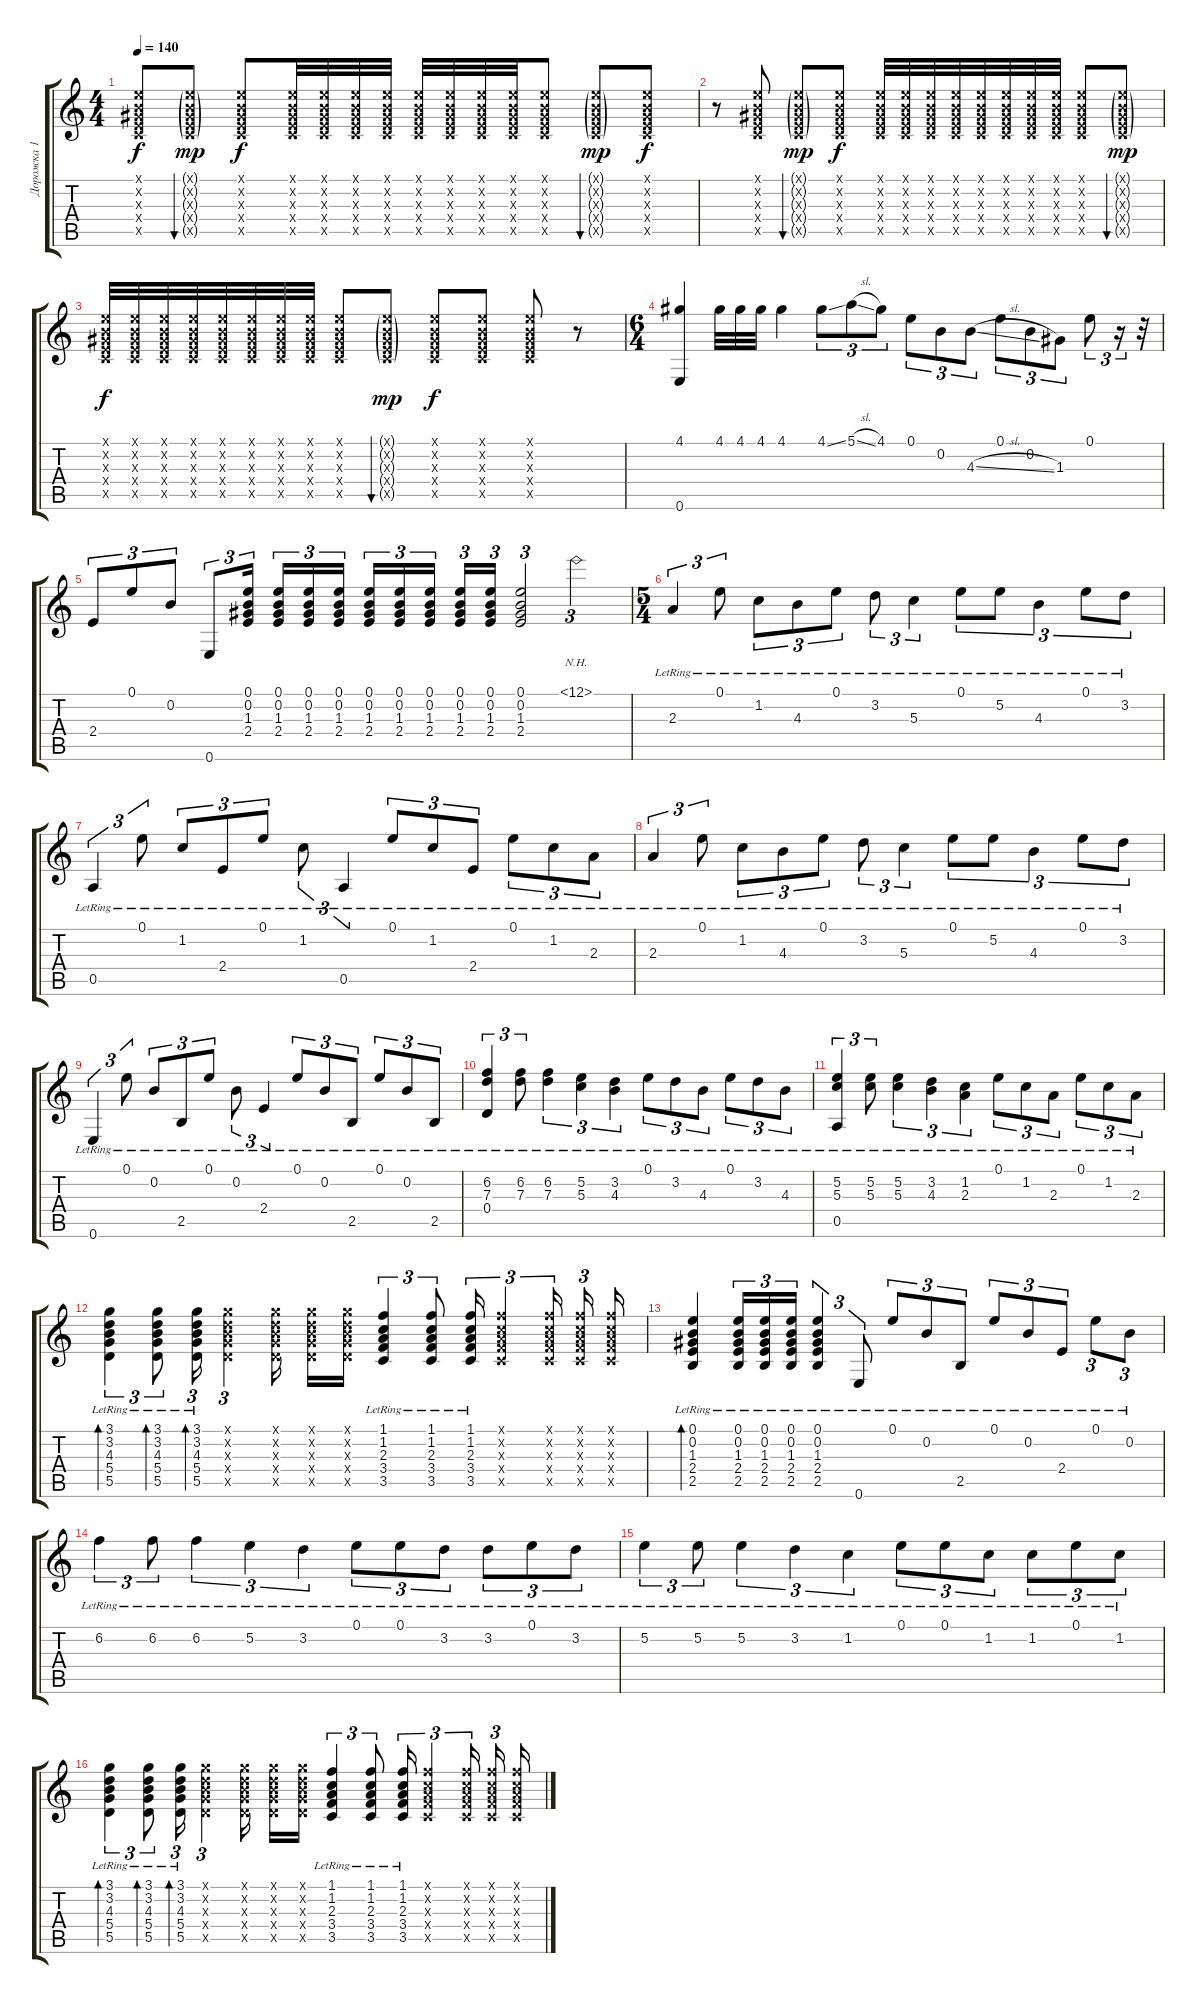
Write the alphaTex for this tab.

\track ("Дорожка 1" "Дорожка 1") {instrument acousticguitarnylon}
\staff {score tabs}
\tuning (E4 B3 G3 D3 A2 E2) {hide}
\ts (4 4)
\tempo 140
\clef g2
\ks c
(0.1{x} 0.2{x} 1.3{x} 2.4{x} 3.5{x}).8{dy f instrument acousticguitarnylon} (0.1{g x} 0.2{g x} 1.3{g x} 2.4{g x} 3.5{g x}).8{bu 120 dy mp} (0.1{x} 0.2{x} 1.3{x} 2.4{x} 3.5{x}).8{dy f} (0.1{x} 0.2{x} 1.3{x} 2.4{x} 3.5{x}).32 (0.1{x} 0.2{x} 1.3{x} 2.4{x} 3.5{x}).32 (0.1{x} 0.2{x} 1.3{x} 2.4{x} 3.5{x}).32 (0.1{x} 0.2{x} 1.3{x} 2.4{x} 3.5{x}).32 (0.1{x} 0.2{x} 1.3{x} 2.4{x} 3.5{x}).32 (0.1{x} 0.2{x} 1.3{x} 2.4{x} 3.5{x}).32 (0.1{x} 0.2{x} 1.3{x} 2.4{x} 3.5{x}).32 (0.1{x} 0.2{x} 1.3{x} 2.4{x} 3.5{x}).32 (0.1{x} 0.2{x} 1.3{x} 2.4{x} 3.5{x}).8 (0.1{g x} 0.2{g x} 1.3{g x} 2.4{g x} 3.5{g x}).8{bu 120 dy mp} (0.1{x} 0.2{x} 1.3{x} 2.4{x} 3.5{x}).8{dy f} |
r.8 (0.1{x} 0.2{x} 1.3{x} 2.4{x} 3.5{x}).8 (0.1{g x} 0.2{g x} 1.3{g x} 2.4{g x} 3.5{g x}).8{bu 120 dy mp} (0.1{x} 0.2{x} 1.3{x} 2.4{x} 3.5{x}).8{dy f} (0.1{x} 0.2{x} 1.3{x} 2.4{x} 3.5{x}).32 (0.1{x} 0.2{x} 1.3{x} 2.4{x} 3.5{x}).32 (0.1{x} 0.2{x} 1.3{x} 2.4{x} 3.5{x}).32 (0.1{x} 0.2{x} 1.3{x} 2.4{x} 3.5{x}).32 (0.1{x} 0.2{x} 1.3{x} 2.4{x} 3.5{x}).32 (0.1{x} 0.2{x} 1.3{x} 2.4{x} 3.5{x}).32 (0.1{x} 0.2{x} 1.3{x} 2.4{x} 3.5{x}).32 (0.1{x} 0.2{x} 1.3{x} 2.4{x} 3.5{x}).32 (0.1{x} 0.2{x} 1.3{x} 2.4{x} 3.5{x}).8 (0.1{g x} 0.2{g x} 1.3{g x} 2.4{g x} 3.5{g x}).8{bu 120 dy mp} |
(0.1{x} 0.2{x} 1.3{x} 2.4{x} 3.5{x}).32{dy f} (0.1{x} 0.2{x} 1.3{x} 2.4{x} 3.5{x}).32 (0.1{x} 0.2{x} 1.3{x} 2.4{x} 3.5{x}).32 (0.1{x} 0.2{x} 1.3{x} 2.4{x} 3.5{x}).32 (0.1{x} 0.2{x} 1.3{x} 2.4{x} 3.5{x}).32 (0.1{x} 0.2{x} 1.3{x} 2.4{x} 3.5{x}).32 (0.1{x} 0.2{x} 1.3{x} 2.4{x} 3.5{x}).32 (0.1{x} 0.2{x} 1.3{x} 2.4{x} 3.5{x}).32 (0.1{x} 0.2{x} 1.3{x} 2.4{x} 3.5{x}).8 (0.1{g x} 0.2{g x} 1.3{g x} 2.4{g x} 3.5{g x}).8{bu 120 dy mp} (0.1{x} 0.2{x} 1.3{x} 2.4{x} 3.5{x}).8{dy f} (0.1{x} 0.2{x} 1.3{x} 2.4{x} 3.5{x}).8 (0.1{x} 0.2{x} 1.3{x} 2.4{x} 3.5{x}).8 r.8 |
\ts (6 4)
(4.1 0.6).4 4.1.32 4.1.32 4.1.32 4.1.4 4.1{ss}.8{tu (3 2)} 5.1{sl}.8{tu (3 2)} 4.1.8{tu (3 2)} 0.1.8{tu (3 2)} 0.2.8{tu (3 2)} 4.3{sl}.8{tu (3 2)} 0.1.8{tu (3 2)} 0.2.8{tu (3 2)} 1.3.8{tu (3 2)} 0.1.8{tu (3 2)} r.16{tu (3 2)} r.32 |
2.4.8{tu (3 2)} 0.1.8{tu (3 2)} 0.2.8{tu (3 2)} 0.6.8{tu (3 2)} (0.1 0.2 1.3 2.4).16{tu (3 2)} (0.1 0.2 1.3 2.4).16{tu (3 2)} (0.1 0.2 1.3 2.4).16{tu (3 2)} (0.1 0.2 1.3 2.4).16{tu (3 2)} (0.1 0.2 1.3 2.4).16{tu (3 2)} (0.1 0.2 1.3 2.4).16{tu (3 2)} (0.1 0.2 1.3 2.4).16{tu (3 2)} (0.1 0.2 1.3 2.4).16{tu (3 2)} (0.1 0.2 1.3 2.4).16{tu (3 2)} (0.1 0.2 1.3 2.4).2{tu (3 2)} 12.1{nh}.2{tu (3 2)} |
\ts (5 4)
2.3{lr}.4{tu (3 2)} 0.1{lr}.8{tu (3 2)} 1.2{lr}.8{tu (3 2)} 4.3{lr}.8{tu (3 2)} 0.1{lr}.8{tu (3 2)} 3.2{lr}.8{tu (3 2)} 5.3{lr}.4{tu (3 2)} 0.1{lr}.8{tu (3 2)} 5.2{lr}.8{tu (3 2)} 4.3{lr}.4{tu (3 2)} 0.1{lr}.8{tu (3 2)} 3.2{lr}.8{tu (3 2)} |
0.5{lr}.4{tu (3 2)} 0.1{lr}.8{tu (3 2)} 1.2{lr}.8{tu (3 2)} 2.4{lr}.8{tu (3 2)} 0.1{lr}.8{tu (3 2)} 1.2{lr}.8{tu (3 2)} 0.5{lr}.4{tu (3 2)} 0.1{lr}.8{tu (3 2)} 1.2{lr}.8{tu (3 2)} 2.4{lr}.8{tu (3 2)} 0.1{lr}.8{tu (3 2)} 1.2{lr}.8{tu (3 2)} 2.3{lr}.8{tu (3 2)} |
2.3{lr}.4{tu (3 2)} 0.1{lr}.8{tu (3 2)} 1.2{lr}.8{tu (3 2)} 4.3{lr}.8{tu (3 2)} 0.1{lr}.8{tu (3 2)} 3.2{lr}.8{tu (3 2)} 5.3{lr}.4{tu (3 2)} 0.1{lr}.8{tu (3 2)} 5.2{lr}.8{tu (3 2)} 4.3{lr}.4{tu (3 2)} 0.1{lr}.8{tu (3 2)} 3.2{lr}.8{tu (3 2)} |
0.6{lr}.4{tu (3 2)} 0.1{lr}.8{tu (3 2)} 0.2{lr}.8{tu (3 2)} 2.5{lr}.8{tu (3 2)} 0.1{lr}.8{tu (3 2)} 0.2{lr}.8{tu (3 2)} 2.4{lr}.4{tu (3 2)} 0.1{lr}.8{tu (3 2)} 0.2{lr}.8{tu (3 2)} 2.5{lr}.8{tu (3 2)} 0.1{lr}.8{tu (3 2)} 0.2{lr}.8{tu (3 2)} 2.5{lr}.8{tu (3 2)} |
(6.2{lr} 7.3{lr} 0.4{lr}).4{tu (3 2)} (6.2{lr} 7.3{lr}).8{tu (3 2)} (6.2{lr} 7.3{lr}).4{tu (3 2)} (5.2{lr} 5.3{lr}).4{tu (3 2)} (3.2{lr} 4.3{lr}).4{tu (3 2)} 0.1{lr}.8{tu (3 2)} 3.2{lr}.8{tu (3 2)} 4.3{lr}.8{tu (3 2)} 0.1{lr}.8{tu (3 2)} 3.2{lr}.8{tu (3 2)} 4.3{lr}.8{tu (3 2)} |
(5.2{lr} 5.3{lr} 0.5{lr}).4{tu (3 2)} (5.2{lr} 5.3{lr}).8{tu (3 2)} (5.2{lr} 5.3{lr}).4{tu (3 2)} (3.2{lr} 4.3{lr}).4{tu (3 2)} (1.2{lr} 2.3{lr}).4{tu (3 2)} 0.1{lr}.8{tu (3 2)} 1.2{lr}.8{tu (3 2)} 2.3{lr}.8{tu (3 2)} 0.1{lr}.8{tu (3 2)} 1.2{lr}.8{tu (3 2)} 2.3{lr}.8{tu (3 2)} |
(3.1{lr} 3.2{lr} 4.3{lr} 5.4{lr} 5.5{lr}).4{tu (3 2) bd 60} (3.1{lr} 3.2{lr} 4.3{lr} 5.4{lr} 5.5{lr}).8{tu (3 2) bd 60} (3.1{lr} 3.2{lr} 4.3{lr} 5.4{lr} 5.5{lr}).16{tu (3 2) bd 60} (3.1{x} 3.2{x} 4.3{x} 5.4{x} 5.5{x}).4{tu (3 2)} (3.1{x} 3.2{x} 4.3{x} 5.4{x} 5.5{x}).16 (3.1{x} 3.2{x} 4.3{x} 5.4{x} 5.5{x}).16 (3.1{x} 3.2{x} 4.3{x} 5.4{x} 5.5{x}).16 (1.1{lr} 1.2{lr} 2.3{lr} 3.4{lr} 3.5{lr}).4{tu (3 2)} (1.1{lr} 1.2{lr} 2.3{lr} 3.4{lr} 3.5{lr}).8{tu (3 2)} (1.1{lr} 1.2{lr} 2.3{lr} 3.4{lr} 3.5{lr}).16{tu (3 2)} (1.1{x} 1.2{x} 2.3{x} 3.4{x} 3.5{x}).4{tu (3 2)} (1.1{x} 1.2{x} 2.3{x} 3.4{x} 3.5{x}).16{tu (3 2)} (1.1{x} 1.2{x} 2.3{x} 3.4{x} 3.5{x}).16{tu (3 2)} (1.1{x} 1.2{x} 2.3{x} 3.4{x} 3.5{x}).16 |
(0.1{lr} 0.2{lr} 1.3{lr} 2.4{lr} 2.5{lr}).4{bd 120} (0.1{lr} 0.2{lr} 1.3{lr} 2.4{lr} 2.5{lr}).16{tu (3 2)} (0.1{lr} 0.2{lr} 1.3{lr} 2.4{lr} 2.5{lr}).16{tu (3 2)} (0.1{lr} 0.2{lr} 1.3{lr} 2.4{lr} 2.5{lr}).16{tu (3 2)} (0.1{lr} 0.2{lr} 1.3{lr} 2.4{lr} 2.5{lr}).4{tu (3 2)} 0.6{lr}.8{tu (3 2)} 0.1{lr}.8{tu (3 2)} 0.2{lr}.8{tu (3 2)} 2.5{lr}.8{tu (3 2)} 0.1{lr}.8{tu (3 2)} 0.2{lr}.8{tu (3 2)} 2.4{lr}.8{tu (3 2)} 0.1{lr}.8{tu (3 2)} 0.2{lr}.8{tu (3 2)} |
6.2{lr}.4{tu (3 2)} 6.2{lr}.8{tu (3 2)} 6.2{lr}.4{tu (3 2)} 5.2{lr}.4{tu (3 2)} 3.2{lr}.4{tu (3 2)} 0.1{lr}.8{tu (3 2)} 0.1{lr}.8{tu (3 2)} 3.2{lr}.8{tu (3 2)} 3.2{lr}.8{tu (3 2)} 0.1{lr}.8{tu (3 2)} 3.2{lr}.8{tu (3 2)} |
5.2{lr}.4{tu (3 2)} 5.2{lr}.8{tu (3 2)} 5.2{lr}.4{tu (3 2)} 3.2{lr}.4{tu (3 2)} 1.2{lr}.4{tu (3 2)} 0.1{lr}.8{tu (3 2)} 0.1{lr}.8{tu (3 2)} 1.2{lr}.8{tu (3 2)} 1.2{lr}.8{tu (3 2)} 0.1{lr}.8{tu (3 2)} 1.2{lr}.8{tu (3 2)} |
(3.1{lr} 3.2{lr} 4.3{lr} 5.4{lr} 5.5{lr}).4{tu (3 2) bd 60} (3.1{lr} 3.2{lr} 4.3{lr} 5.4{lr} 5.5{lr}).8{tu (3 2) bd 60} (3.1{lr} 3.2{lr} 4.3{lr} 5.4{lr} 5.5{lr}).16{tu (3 2) bd 60} (3.1{x} 3.2{x} 4.3{x} 5.4{x} 5.5{x}).4{tu (3 2)} (3.1{x} 3.2{x} 4.3{x} 5.4{x} 5.5{x}).16 (3.1{x} 3.2{x} 4.3{x} 5.4{x} 5.5{x}).16 (3.1{x} 3.2{x} 4.3{x} 5.4{x} 5.5{x}).16 (1.1{lr} 1.2{lr} 2.3{lr} 3.4{lr} 3.5{lr}).4{tu (3 2)} (1.1{lr} 1.2{lr} 2.3{lr} 3.4{lr} 3.5{lr}).8{tu (3 2)} (1.1{lr} 1.2{lr} 2.3{lr} 3.4{lr} 3.5{lr}).16{tu (3 2)} (1.1{x} 1.2{x} 2.3{x} 3.4{x} 3.5{x}).4{tu (3 2)} (1.1{x} 1.2{x} 2.3{x} 3.4{x} 3.5{x}).16{tu (3 2)} (1.1{x} 1.2{x} 2.3{x} 3.4{x} 3.5{x}).16{tu (3 2)} (1.1{x} 1.2{x} 2.3{x} 3.4{x} 3.5{x}).16
